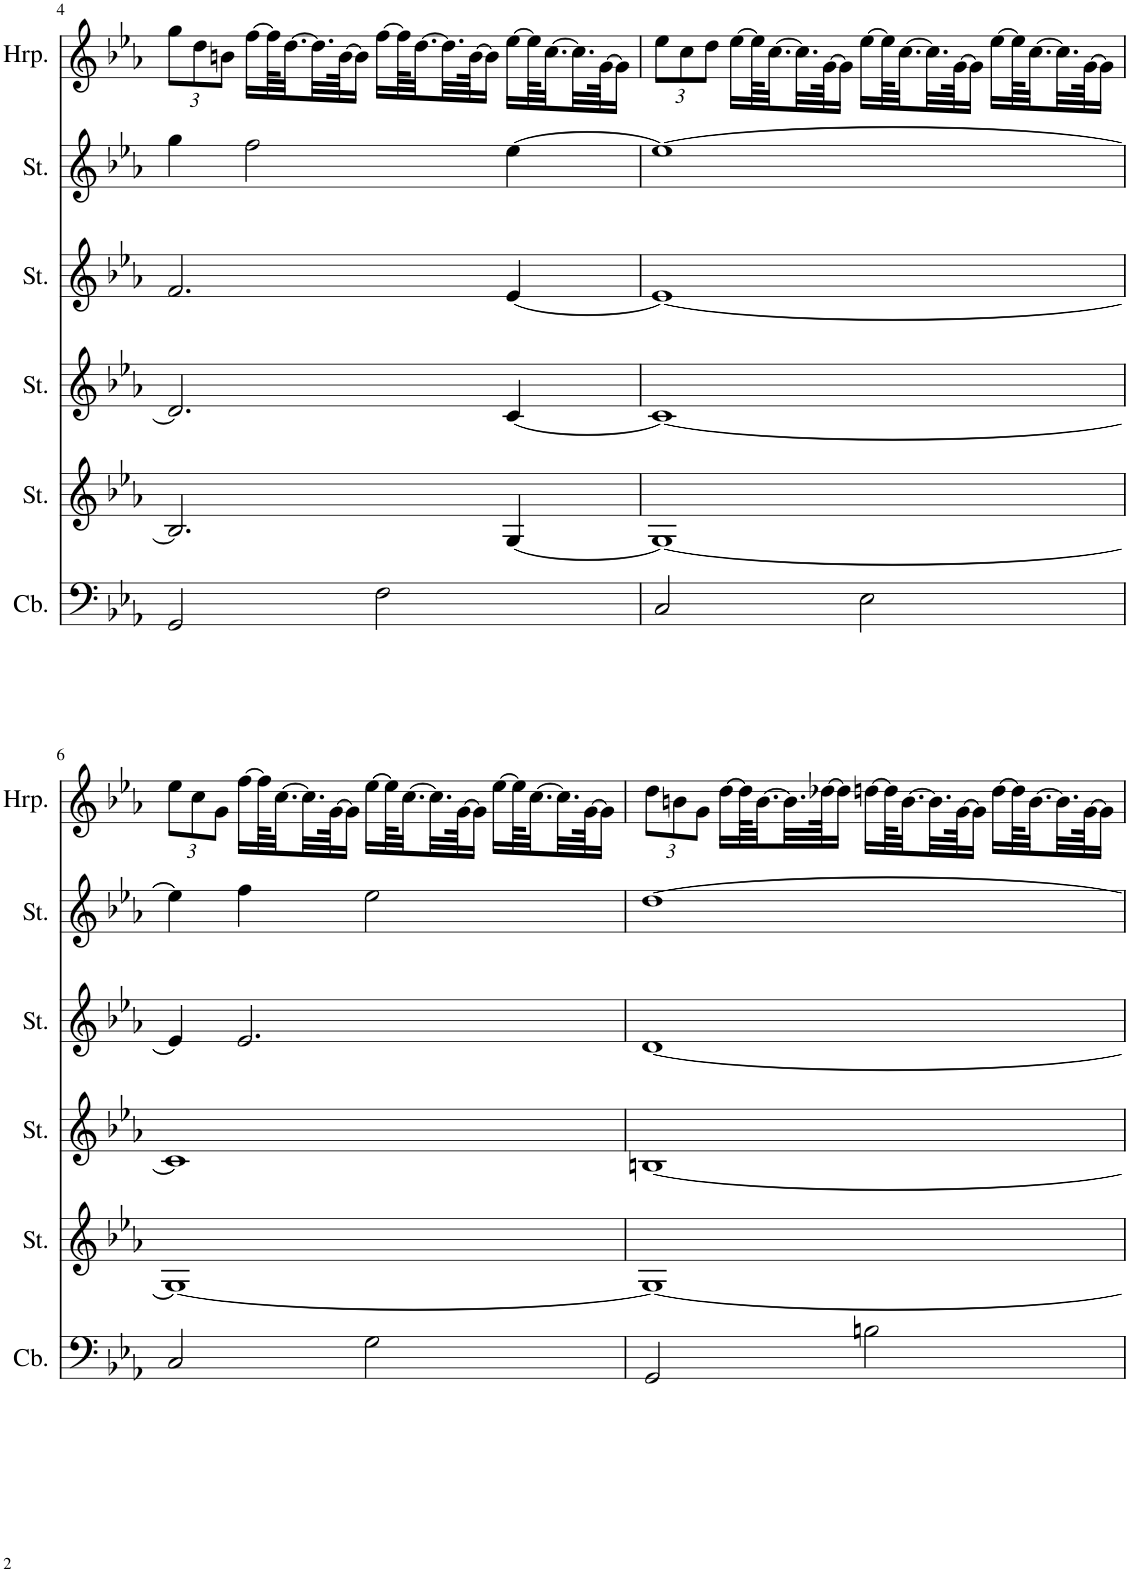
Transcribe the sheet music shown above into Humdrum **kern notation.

**kern	**kern	**kern	**kern	**kern	**kern
*part6	*part5	*part4	*part3	*part2	*part1
*staff6	*staff5	*staff4	*staff3	*staff2	*staff1
*I"Contrebasse	*I"Cordes	*I"Cordes	*I"Cordes	*I"Cordes	*I"Harpe
*I'Cb.	*	*	*	*	*I'Hrp.
!!LO:PB:g=z
*clefF4	*clefG2	*clefG2	*clefG2	*clefG2	*clefG2
*Trd7c12	*	*	*	*	*
*k[b-e-a-]	*k[b-e-a-]	*k[b-e-a-]	*k[b-e-a-]	*k[b-e-a-]	*k[b-e-a-]
*M4/4	*M4/4	*M4/4	*M4/4	*M4/4	*M4/4
*	*	*	*	*	*Xbrackettup
=4	=4	=4	=4	=4	=4
2GG/	2.Bn/]	2.d/]	2.f/	4gg\	12gg\L
.	.	.	.	.	12dd\
.	.	.	.	.	12bn\J
.	.	.	.	2ff\	[16ff\LL
.	.	.	.	.	64ff\KL]
.	.	.	.	.	[32.dd\
.	.	.	.	.	32.dd\]
.	.	.	.	.	[64b\JK
.	.	.	.	.	16b\JJ]
2F\	.	.	.	.	[16ff\LL
.	.	.	.	.	64ff\KL]
.	.	.	.	.	[32.dd\
.	.	.	.	.	32.dd\]
.	.	.	.	.	[64b\JK
.	.	.	.	.	16b\JJ]
.	[4G/	[4c/	[4e-/	[4ee-\	[16ee-\LL
.	.	.	.	.	64ee-\KL]
.	.	.	.	.	[32.cc\
.	.	.	.	.	32.cc\]
.	.	.	.	.	[64g\JK
.	.	.	.	.	16g\JJ]
=5	=5	=5	=5	=5	=5
2C/	1G_	1c_	1e-_	1ee-_	12ee-\L
.	.	.	.	.	12cc\
.	.	.	.	.	12dd\J
.	.	.	.	.	[16ee-\LL
.	.	.	.	.	64ee-\KL]
.	.	.	.	.	[32.cc\
.	.	.	.	.	32.cc\]
.	.	.	.	.	[64g\JK
.	.	.	.	.	16g\JJ]
2E-\	.	.	.	.	[16ee-\LL
.	.	.	.	.	64ee-\KL]
.	.	.	.	.	[32.cc\
.	.	.	.	.	32.cc\]
.	.	.	.	.	[64g\JK
.	.	.	.	.	16g\JJ]
.	.	.	.	.	[16ee-\LL
.	.	.	.	.	64ee-\KL]
.	.	.	.	.	[32.cc\
.	.	.	.	.	32.cc\]
.	.	.	.	.	[64g\JK
.	.	.	.	.	16g\JJ]
!!LO:LB:g=z
=6	=6	=6	=6	=6	=6
2C/	1G_	1c]	4e-/]	4ee-\]	12ee-\L
.	.	.	.	.	12cc\
.	.	.	.	.	12g\J
.	.	.	2.e-/	4ff\	[16ff\LL
.	.	.	.	.	64ff\KL]
.	.	.	.	.	[32.cc\
.	.	.	.	.	32.cc\]
.	.	.	.	.	[64g\JK
.	.	.	.	.	16g\JJ]
2G\	.	.	.	2ee-\	[16ee-\LL
.	.	.	.	.	64ee-\KL]
.	.	.	.	.	[32.cc\
.	.	.	.	.	32.cc\]
.	.	.	.	.	[64g\JK
.	.	.	.	.	16g\JJ]
.	.	.	.	.	[16ee-\LL
.	.	.	.	.	64ee-\KL]
.	.	.	.	.	[32.cc\
.	.	.	.	.	32.cc\]
.	.	.	.	.	[64g\JK
.	.	.	.	.	16g\JJ]
=7	=7	=7	=7	=7	=7
2GG/	1G_	[1Bn	[1d	[1dd	12dd\L
.	.	.	.	.	12bn\
.	.	.	.	.	12g\J
.	.	.	.	.	[16dd\LL
.	.	.	.	.	64dd\KL]
.	.	.	.	.	[32.b\
.	.	.	.	.	32.b\]
.	.	.	.	.	[64dd-X\JK
.	.	.	.	.	16dd-\JJ]
2Bn\	.	.	.	.	[16ddn\LL
.	.	.	.	.	64dd\KL]
.	.	.	.	.	[32.b\
.	.	.	.	.	32.b\]
.	.	.	.	.	[64g\JK
.	.	.	.	.	16g\JJ]
.	.	.	.	.	[16dd\LL
.	.	.	.	.	64dd\KL]
.	.	.	.	.	[32.b\
.	.	.	.	.	32.b\]
.	.	.	.	.	[64g\JK
.	.	.	.	.	16g\JJ]
=	=	=	=	=	=
*-	*-	*-	*-	*-	*-
